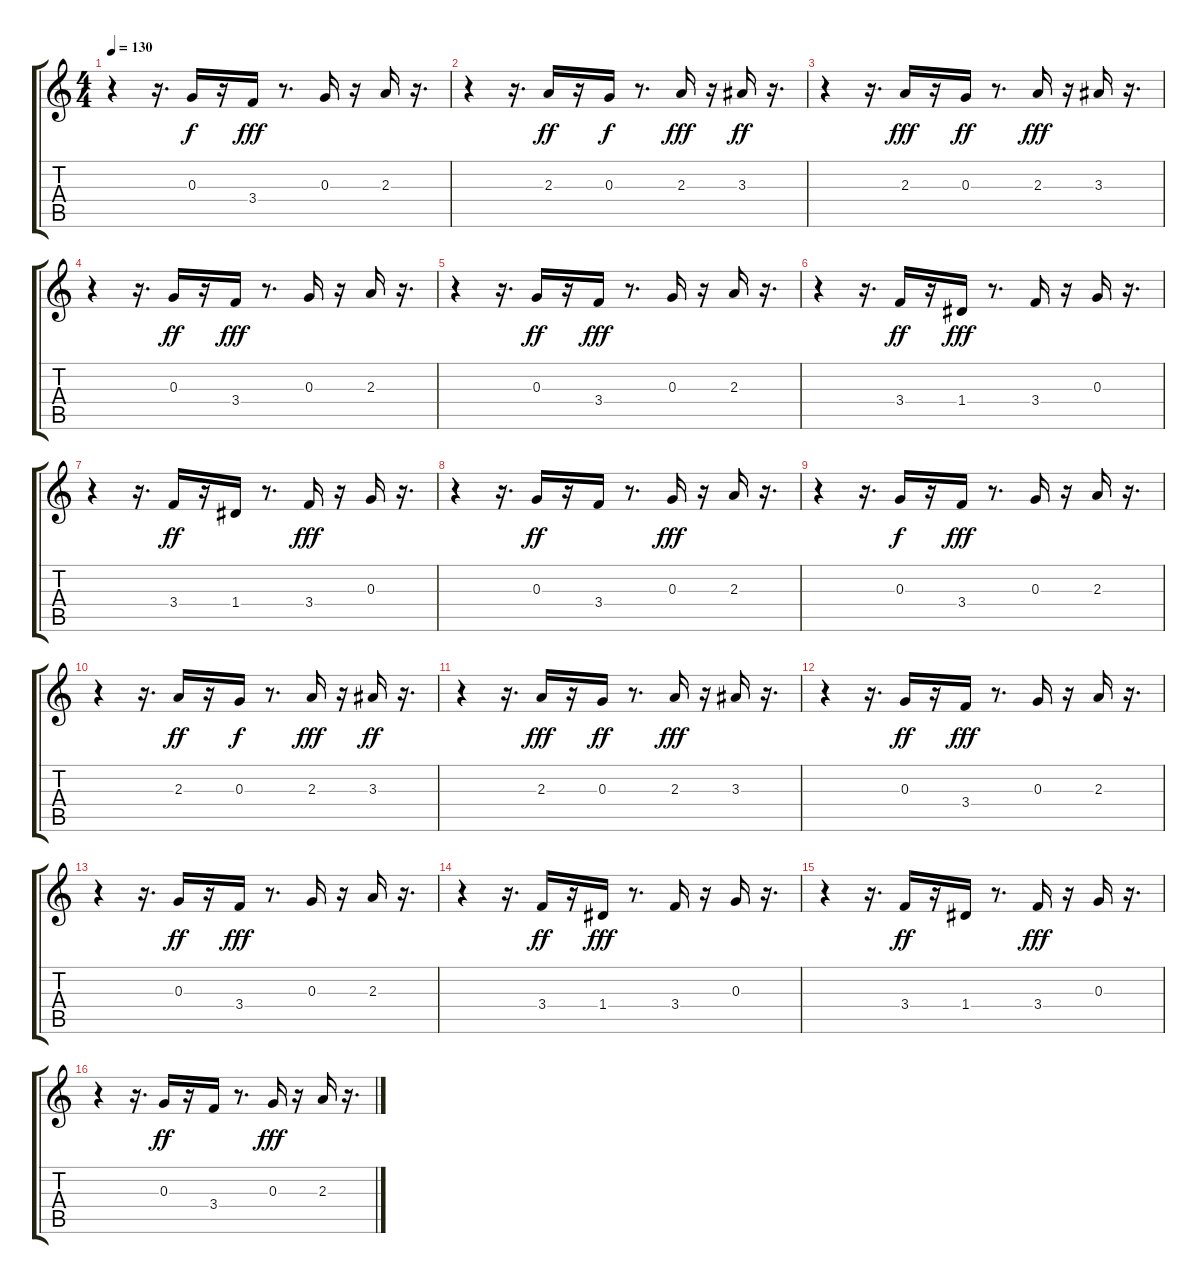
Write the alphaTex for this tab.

\track "" {instrument electricguitarmuted}
\staff {score tabs}
\tuning (E4 B3 G3 D3 A2 E2) {hide}
\ts (4 4)
\tempo 130
\clef g2
\ks c
r.4{dy fff} r.16{d} 0.3.16{dy f} r.16 3.4.16{dy fff} r.8{d} 0.3.16 r.16 2.3.16 r.16{d} |
r.4 r.16{d} 2.3.16{dy ff} r.16 0.3.16{dy f} r.8{d} 2.3.16{dy fff} r.16 3.3.16{dy ff} r.16{d} |
r.4 r.16{d} 2.3.16{dy fff} r.16 0.3.16{dy ff} r.8{d} 2.3.16{dy fff} r.16 3.3.16 r.16{d} |
r.4 r.16{d} 0.3.16{dy ff} r.16 3.4.16{dy fff} r.8{d} 0.3.16 r.16 2.3.16 r.16{d} |
r.4 r.16{d} 0.3.16{dy ff} r.16 3.4.16{dy fff} r.8{d} 0.3.16 r.16 2.3.16 r.16{d} |
r.4 r.16{d} 3.4.16{dy ff} r.16 1.4.16{dy fff} r.8{d} 3.4.16 r.16 0.3.16 r.16{d} |
r.4 r.16{d} 3.4.16{dy ff} r.16 1.4.16 r.8{d} 3.4.16{dy fff} r.16 0.3.16 r.16{d} |
r.4 r.16{d} 0.3.16{dy ff} r.16 3.4.16 r.8{d} 0.3.16{dy fff} r.16 2.3.16 r.16{d} |
r.4 r.16{d} 0.3.16{dy f} r.16 3.4.16{dy fff} r.8{d} 0.3.16 r.16 2.3.16 r.16{d} |
r.4 r.16{d} 2.3.16{dy ff} r.16 0.3.16{dy f} r.8{d} 2.3.16{dy fff} r.16 3.3.16{dy ff} r.16{d} |
r.4 r.16{d} 2.3.16{dy fff} r.16 0.3.16{dy ff} r.8{d} 2.3.16{dy fff} r.16 3.3.16 r.16{d} |
r.4 r.16{d} 0.3.16{dy ff} r.16 3.4.16{dy fff} r.8{d} 0.3.16 r.16 2.3.16 r.16{d} |
r.4 r.16{d} 0.3.16{dy ff} r.16 3.4.16{dy fff} r.8{d} 0.3.16 r.16 2.3.16 r.16{d} |
r.4 r.16{d} 3.4.16{dy ff} r.16 1.4.16{dy fff} r.8{d} 3.4.16 r.16 0.3.16 r.16{d} |
r.4 r.16{d} 3.4.16{dy ff} r.16 1.4.16 r.8{d} 3.4.16{dy fff} r.16 0.3.16 r.16{d} |
r.4 r.16{d} 0.3.16{dy ff} r.16 3.4.16 r.8{d} 0.3.16{dy fff} r.16 2.3.16 r.16{d}
